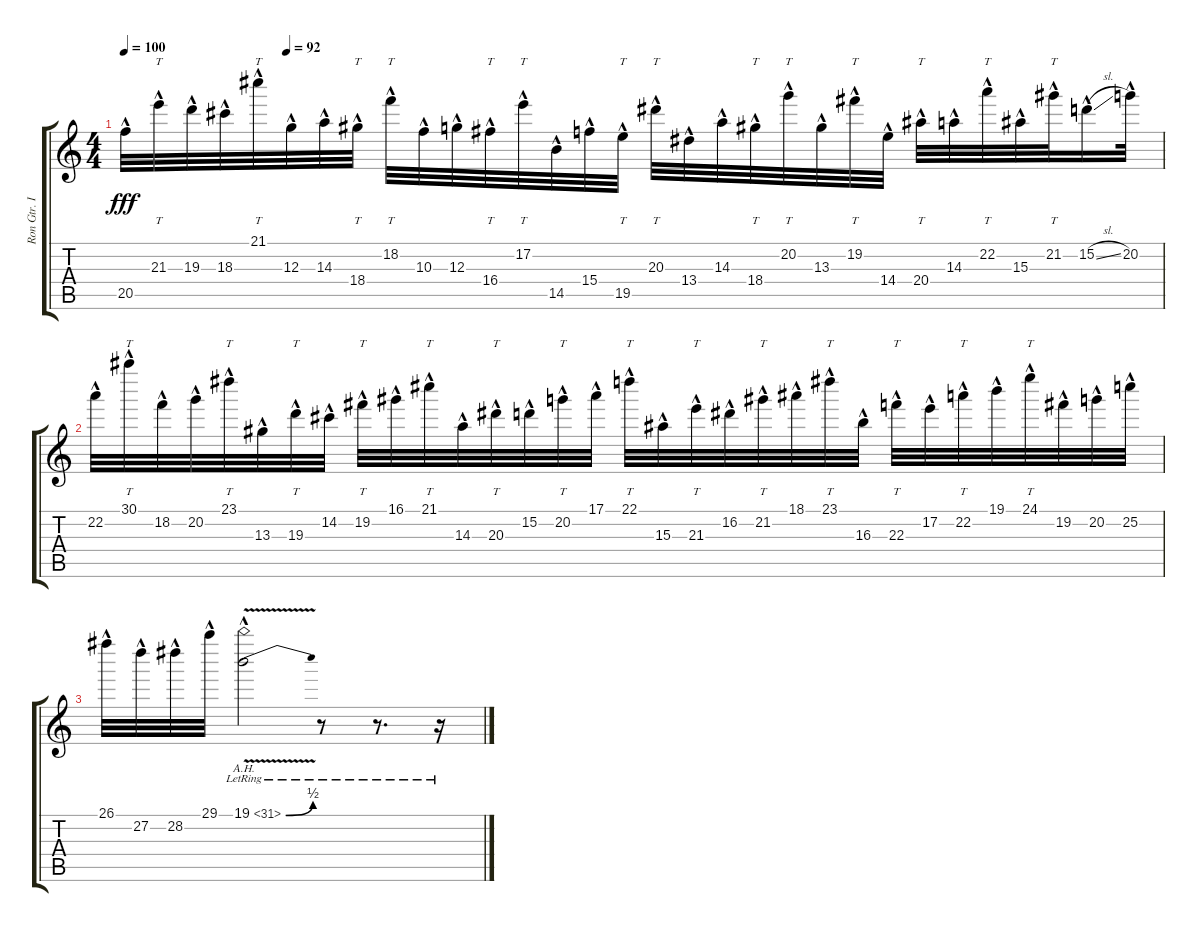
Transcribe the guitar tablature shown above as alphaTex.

\track ("Ron Gtr. I" "Ron Gtr. I") {instrument overdrivenguitar}
\staff {score tabs}
\tuning (E4 B3 G3 D3 A2 E2) {hide}
\ts (4 4)
\tempo 100
\tempo (92 0.15625)
\clef g2
\ks c
20.5{hac}.32{dy fff} 21.3{hac}.32{tt} 19.3{hac}.32 18.3{hac}.32 21.1{hac}.32{tt} 12.3{hac}.32 14.3{hac}.32 18.4{hac}.32{tt} 18.2{hac}.32{tt} 10.3{hac}.32 12.3{hac}.32 16.4{hac}.32{tt} 17.2{hac}.32{tt} 14.5{hac}.32 15.4{hac}.32 19.5{hac}.32{tt} 20.3{hac}.32{tt} 13.4{hac}.32 14.3{hac}.32 18.4{hac}.32{tt} 20.2{hac}.32{tt} 13.3{hac}.32 19.2{hac}.32{tt} 14.4{hac}.32 20.4{hac}.32{tt} 14.3{hac}.32 22.2{hac}.32{tt} 15.3{hac}.32 21.2{hac}.32{tt} 15.2{sl hac}.16 20.2{hac}.32 |
22.2{hac}.32 30.1{hac}.32{tt} 18.2{hac}.32 20.2{hac}.32 23.1{hac}.32{tt} 13.3{hac}.32 19.3{hac}.32{tt} 14.2{hac}.32 19.2{hac}.32{tt} 16.1{hac}.32 21.1{hac}.32{tt} 14.3{hac}.32 20.3{hac}.32{tt} 15.2{hac}.32 20.2{hac}.32{tt} 17.1{hac}.32 22.1{hac}.32{tt} 15.3{hac}.32 21.3{hac}.32{tt} 16.2{hac}.32 21.2{hac}.32{tt} 18.1{hac}.32 23.1{hac}.32{tt} 16.3{hac}.32 22.3{hac}.32{tt} 17.2{hac}.32 22.2{hac}.32{tt} 19.1{hac}.32 24.1{hac}.32{tt} 19.2{hac}.32 20.2{hac}.32 25.2{hac}.32 |
26.1{hac}.32 27.2{hac}.32 28.2{hac}.32 29.1{hac}.32 19.1{be (bend 0 0 60 2) ah 12 v hac lr}.2 r.8 r.8{d} r.16
